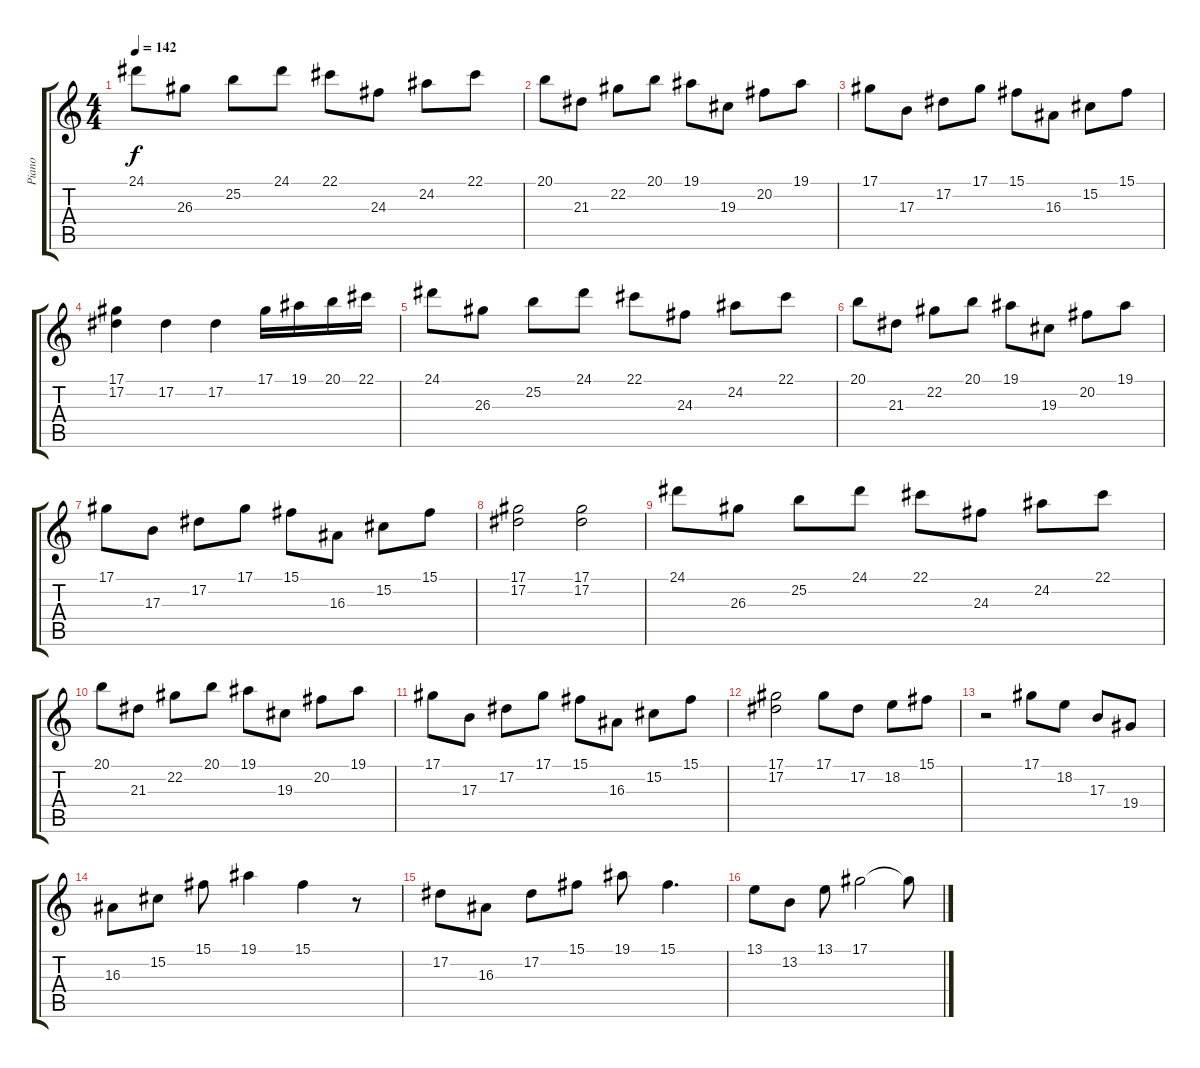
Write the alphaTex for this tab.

\track ("Piano" "Piano") {instrument acousticgrandpiano}
\staff {score tabs}
\tuning (Eb4 Bb3 Gb3 Db3 Ab2 Eb2) {hide}
\ts (4 4)
\tempo 142
\clef g2
\ks c
24.1.8{dy f} 26.3.8 25.2.8 24.1.8 22.1.8 24.3.8 24.2.8 22.1.8 |
20.1.8 21.3.8 22.2.8 20.1.8 19.1.8 19.3.8 20.2.8 19.1.8 |
17.1.8 17.3.8 17.2.8 17.1.8 15.1.8 16.3.8 15.2.8 15.1.8 |
(17.1 17.2).4 17.2.4 17.2.4 17.1.16 19.1.16 20.1.16 22.1.16 |
24.1.8 26.3.8 25.2.8 24.1.8 22.1.8 24.3.8 24.2.8 22.1.8 |
20.1.8 21.3.8 22.2.8 20.1.8 19.1.8 19.3.8 20.2.8 19.1.8 |
17.1.8 17.3.8 17.2.8 17.1.8 15.1.8 16.3.8 15.2.8 15.1.8 |
(17.1 17.2).2 (17.1 17.2).2 |
24.1.8 26.3.8 25.2.8 24.1.8 22.1.8 24.3.8 24.2.8 22.1.8 |
20.1.8 21.3.8 22.2.8 20.1.8 19.1.8 19.3.8 20.2.8 19.1.8 |
17.1.8 17.3.8 17.2.8 17.1.8 15.1.8 16.3.8 15.2.8 15.1.8 |
(17.1 17.2).2 17.1.8 17.2.8 18.2.8 15.1.8 |
\section ("" "")
r.2 17.1.8 18.2.8 17.3.8 19.4.8 |
16.3.8 15.2.8 15.1.8 19.1.4 15.1.4 r.8 |
17.2.8 16.3.8 17.2.8 15.1.8 19.1.8 15.1.4{d} |
13.1.8 13.2.8 13.1.8 17.1.2 17.1{t}.8
